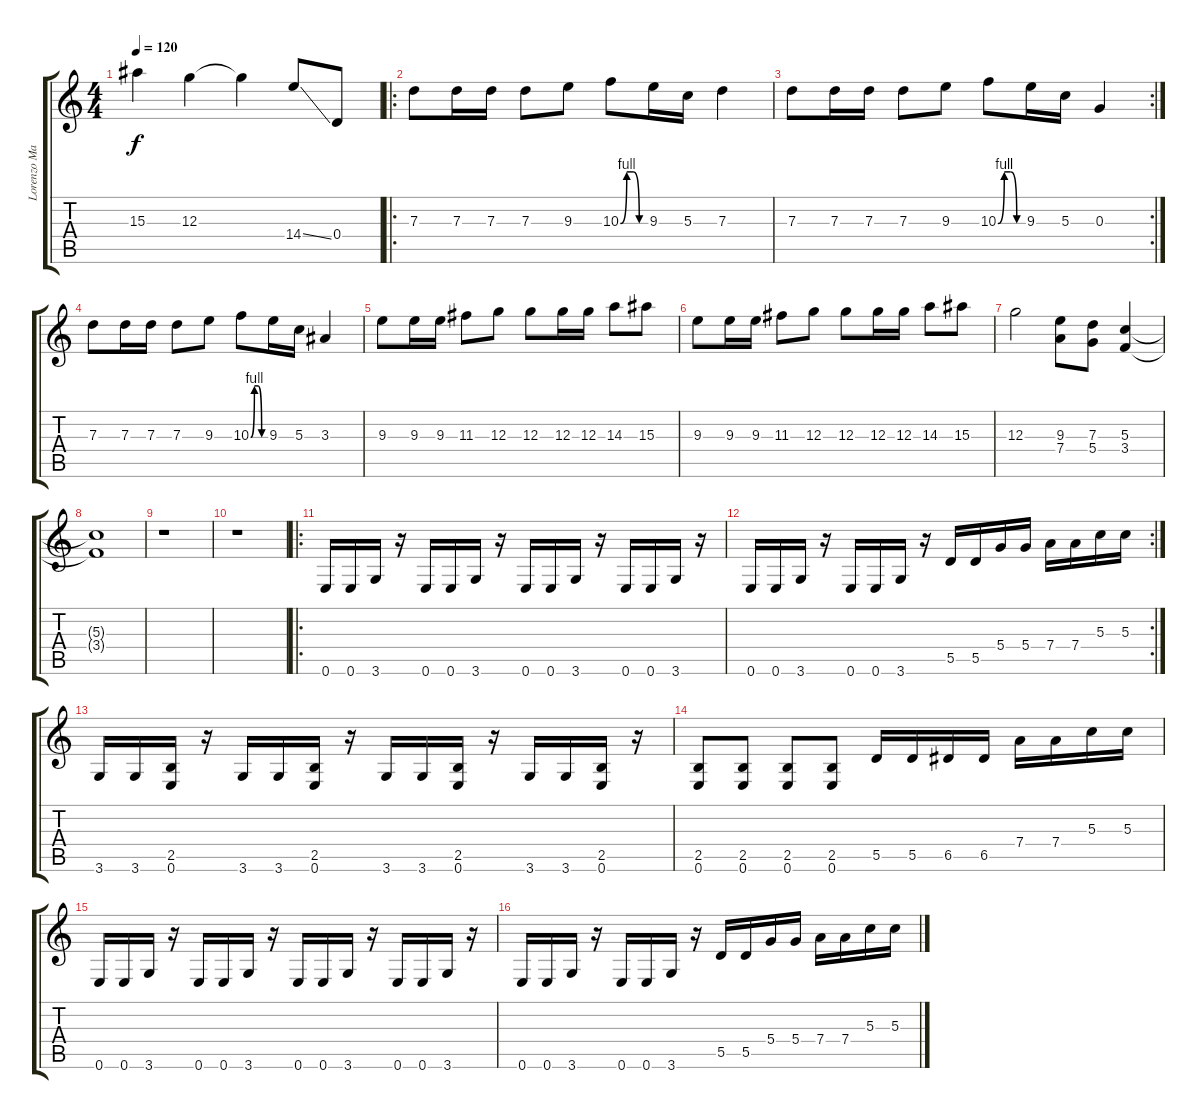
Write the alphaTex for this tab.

\track ("Lorenzo Marcelloni" "Lorenzo Ma") {instrument distortionguitar}
\staff {score tabs}
\tuning (E4 B3 G3 D3 A2 E2) {hide}
\ts (4 4)
\tempo 120
\clef g2
\ks c
15.3{t}.4{dy f} 12.3.4 12.3{t}.4 14.4{ss}.8 0.4.8 |
\ro
7.3.8 7.3.16 7.3.16 7.3.8 9.3.8 10.3{be (custom 0 0 15 4 30 4 45 0 60 0)}.8 9.3.16 5.3.16 7.3.4 |
\rc 2
7.3.8 7.3.16 7.3.16 7.3.8 9.3.8 10.3{be (custom 0 0 15 4 30 4 45 0 60 0)}.8 9.3.16 5.3.16 0.3.4 |
7.3.8 7.3.16 7.3.16 7.3.8 9.3.8 10.3{be (custom 0 0 15 4 30 4 45 0 60 0)}.8 9.3.16 5.3.16 3.3.4 |
9.3.8 9.3.16 9.3.16 11.3.8 12.3.8 12.3.8 12.3.16 12.3.16 14.3.8 15.3.8 |
9.3.8 9.3.16 9.3.16 11.3.8 12.3.8 12.3.8 12.3.16 12.3.16 14.3.8 15.3.8 |
12.3.2 (9.3 7.4).8 (7.3 5.4).8 (5.3 3.4).4 |
(5.3{t} 3.4{t}).1 |
r.1 |
r.1 |
\ro
0.6.16 0.6.16 3.6.16 r.16 0.6.16 0.6.16 3.6.16 r.16 0.6.16 0.6.16 3.6.16 r.16 0.6.16 0.6.16 3.6.16 r.16 |
\rc 2
0.6.16 0.6.16 3.6.16 r.16 0.6.16 0.6.16 3.6.16 r.16 5.5.16 5.5.16 5.4.16 5.4.16 7.4.16 7.4.16 5.3.16 5.3.16 |
3.6.16 3.6.16 (2.5 0.6).16 r.16 3.6.16 3.6.16 (2.5 0.6).16 r.16 3.6.16 3.6.16 (2.5 0.6).16 r.16 3.6.16 3.6.16 (2.5 0.6).16 r.16 |
(2.5 0.6).8 (2.5 0.6).8 (2.5 0.6).8 (2.5 0.6).8 5.5.16 5.5.16 6.5.16 6.5.16 7.4.16 7.4.16 5.3.16 5.3.16 |
0.6.16 0.6.16 3.6.16 r.16 0.6.16 0.6.16 3.6.16 r.16 0.6.16 0.6.16 3.6.16 r.16 0.6.16 0.6.16 3.6.16 r.16 |
0.6.16 0.6.16 3.6.16 r.16 0.6.16 0.6.16 3.6.16 r.16 5.5.16 5.5.16 5.4.16 5.4.16 7.4.16 7.4.16 5.3.16 5.3.16
